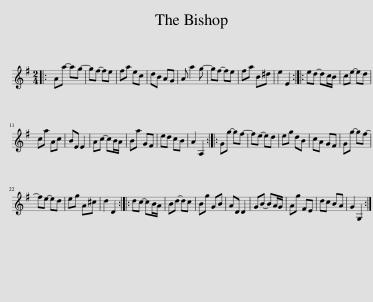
X:1
L:1/8
M:2/4
I:linebreak $
K:G
V:1 treble
V:1
|: Aa- ag- | gf- fe | fa ec | dB AG | A a2 g- | %5
 gf- fe | fa B^d | e2 E2 :: ed- dc/B/ | ce- ed |$ %10
 ca Ac | BE E2 | Ac- cB/A/ | Ba GF | ed cB | %15
 A2 A,2 :: Gg- gf- | fe- ed | eg dB | cA GF | %20
 Gg- gf- |$ fe- ed | eg A^c | d2 D2 :: dc- cB/A/ | %25
 Bd- dc | Bg GB | AD D2 | GB- BA/G/ | Ag FE | %30
 dc BA | G2 G,2 :| %32
